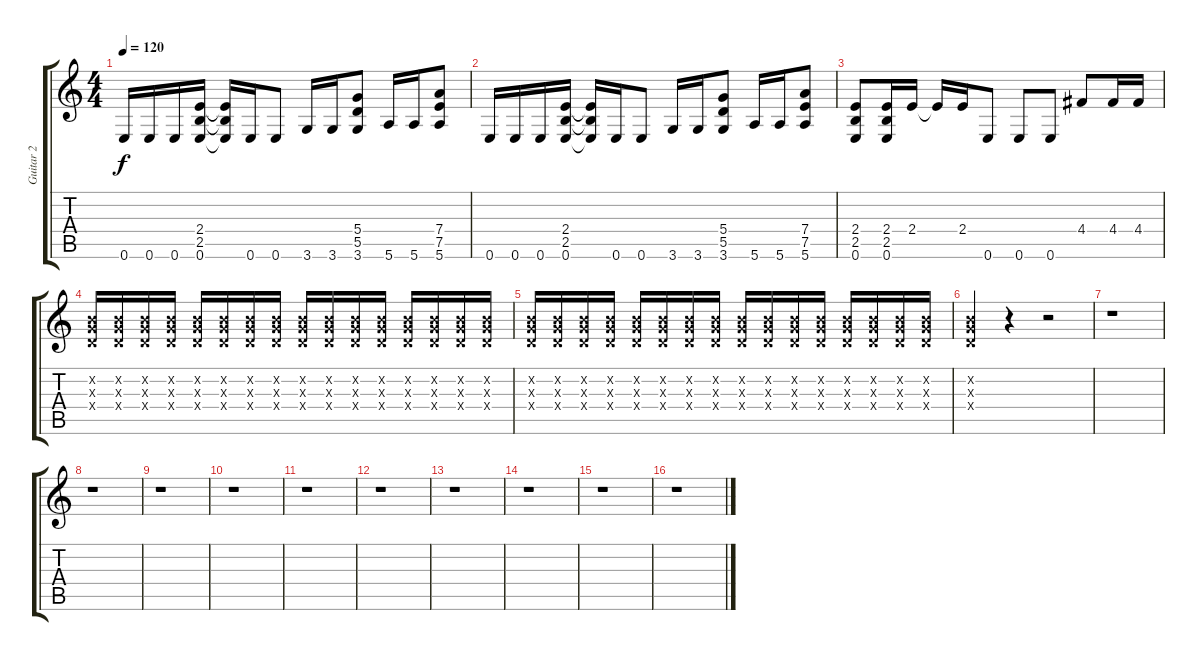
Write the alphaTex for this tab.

\track ("Guitar 2" "Guitar 2") {instrument distortionguitar}
\staff {score tabs}
\tuning (E4 B3 G3 D3 A2 E2) {hide}
\ts (4 4)
\tempo 120
\clef g2
\ks c
0.6.16{dy f} 0.6.16 0.6.16 (2.4 2.5 0.6).16 (2.4{t} 2.5{t} 0.6{t}).16 0.6.16 0.6.8 3.6.16 3.6.16 (5.4 5.5 3.6).8 5.6.16 5.6.16 (7.4 7.5 5.6).8 |
0.6.16 0.6.16 0.6.16 (2.4 2.5 0.6).16 (2.4{t} 2.5{t} 0.6{t}).16 0.6.16 0.6.8 3.6.16 3.6.16 (5.4 5.5 3.6).8 5.6.16 5.6.16 (7.4 7.5 5.6).8 |
(2.4 2.5 0.6).8 (2.4 2.5 0.6).16 2.4.16 2.4{t}.16 2.4.16 0.6.8 0.6.8 0.6.8 4.4.8 4.4.16 4.4.16 |
(0.2{x} 0.3{x} 0.4{x}).16 (0.2{x} 0.3{x} 0.4{x}).16 (0.2{x} 0.3{x} 0.4{x}).16 (0.2{x} 0.3{x} 0.4{x}).16 (0.2{x} 0.3{x} 0.4{x}).16 (0.2{x} 0.3{x} 0.4{x}).16 (0.2{x} 0.3{x} 0.4{x}).16 (0.2{x} 0.3{x} 0.4{x}).16 (0.2{x} 0.3{x} 0.4{x}).16 (0.2{x} 0.3{x} 0.4{x}).16 (0.2{x} 0.3{x} 0.4{x}).16 (0.2{x} 0.3{x} 0.4{x}).16 (0.2{x} 0.3{x} 0.4{x}).16 (0.2{x} 0.3{x} 0.4{x}).16 (0.2{x} 0.3{x} 0.4{x}).16 (0.2{x} 0.3{x} 0.4{x}).16 |
(0.2{x} 0.3{x} 0.4{x}).16 (0.2{x} 0.3{x} 0.4{x}).16 (0.2{x} 0.3{x} 0.4{x}).16 (0.2{x} 0.3{x} 0.4{x}).16 (0.2{x} 0.3{x} 0.4{x}).16 (0.2{x} 0.3{x} 0.4{x}).16 (0.2{x} 0.3{x} 0.4{x}).16 (0.2{x} 0.3{x} 0.4{x}).16 (0.2{x} 0.3{x} 0.4{x}).16 (0.2{x} 0.3{x} 0.4{x}).16 (0.2{x} 0.3{x} 0.4{x}).16 (0.2{x} 0.3{x} 0.4{x}).16 (0.2{x} 0.3{x} 0.4{x}).16 (0.2{x} 0.3{x} 0.4{x}).16 (0.2{x} 0.3{x} 0.4{x}).16 (0.2{x} 0.3{x} 0.4{x}).16 |
(0.2{x} 0.3{x} 0.4{x}).4 r.4 r.2 |
r.1 |
r.1 |
r.1 |
r.1 |
r.1 |
r.1 |
r.1 |
r.1 |
r.1 |
r.1
